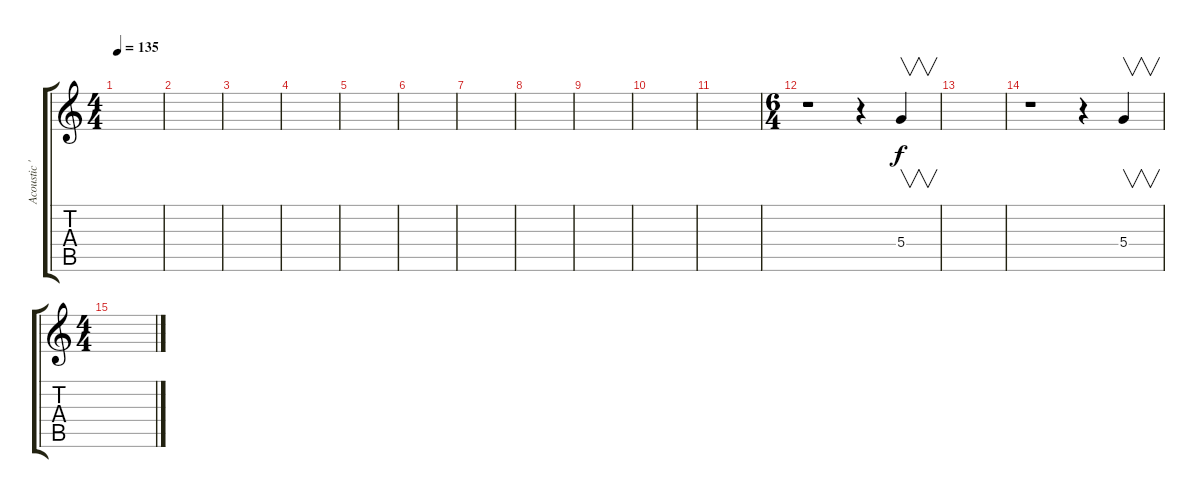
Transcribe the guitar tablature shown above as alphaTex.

\track ("Acoustic 'n overdubs" "Acoustic '") {instrument acousticguitarnylon}
\staff {score tabs}
\tuning (E4 B3 G3 D3 A2 E2) {hide}
\ts (4 4)
\tempo 135
\clef g2
\ks c
|
|
|
|
|
|
|
|
|
|
|
\ts (6 4)
r.1{instrument guitarharmonics} r.4 5.4.4{v} |
|
r.1 r.4 5.4.4{v} |
\ts (4 4)
